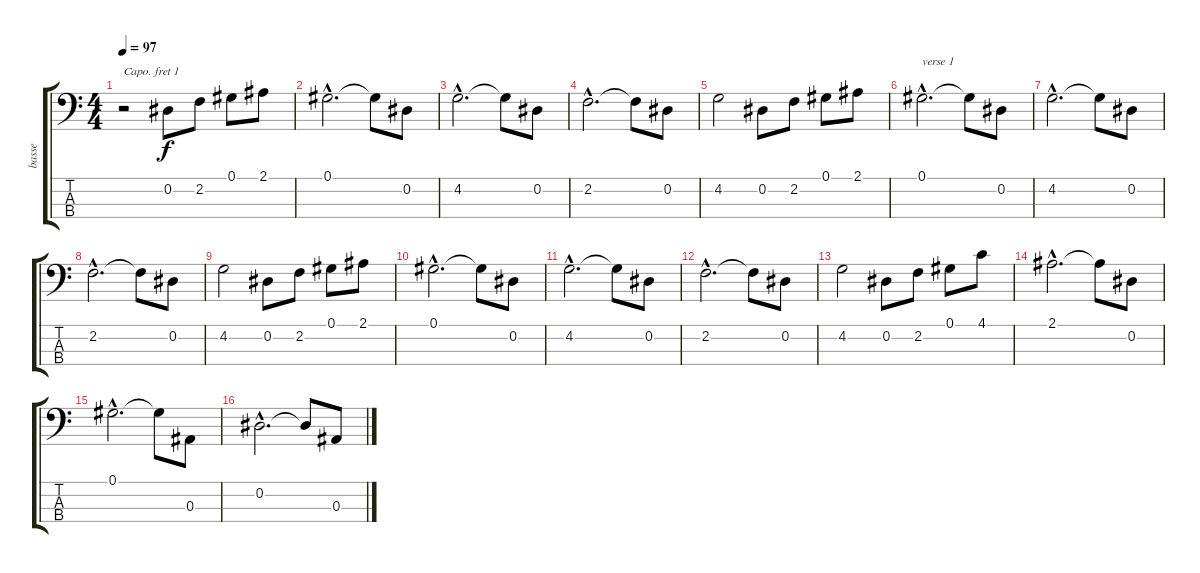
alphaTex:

\track ("basse" "basse") {instrument acousticbass}
\staff {score tabs}
\capo 1
\tuning (G2 D2 A1 E1) {hide}
\ts (4 4)
\tempo 97
\clef f4
\ks c
r.2{dy f instrument acousticbass} 0.2.8 2.2.8 0.1.8 2.1.8 |
0.1{hac}.2{d} 0.1{t}.8 0.2.8 |
4.2{hac}.2{d} 4.2{t}.8 0.2.8 |
2.2{hac}.2{d} 2.2{t}.8 0.2.8 |
4.2.2 0.2.8 2.2.8 0.1.8 2.1.8 |
0.1{hac}.2{d txt "verse 1"} 0.1{t}.8 0.2.8 |
4.2{hac}.2{d} 4.2{t}.8 0.2.8 |
2.2{hac}.2{d} 2.2{t}.8 0.2.8 |
4.2.2 0.2.8 2.2.8 0.1.8 2.1.8 |
0.1{hac}.2{d} 0.1{t}.8 0.2.8 |
4.2{hac}.2{d} 4.2{t}.8 0.2.8 |
2.2{hac}.2{d} 2.2{t}.8 0.2.8 |
4.2.2 0.2.8 2.2.8 0.1.8 4.1.8 |
2.1{hac}.2{d} 2.1{t}.8 0.2.8 |
0.1{hac}.2{d} 0.1{t}.8 0.3.8 |
0.2{hac}.2{d} 0.2{t}.8 0.3.8
